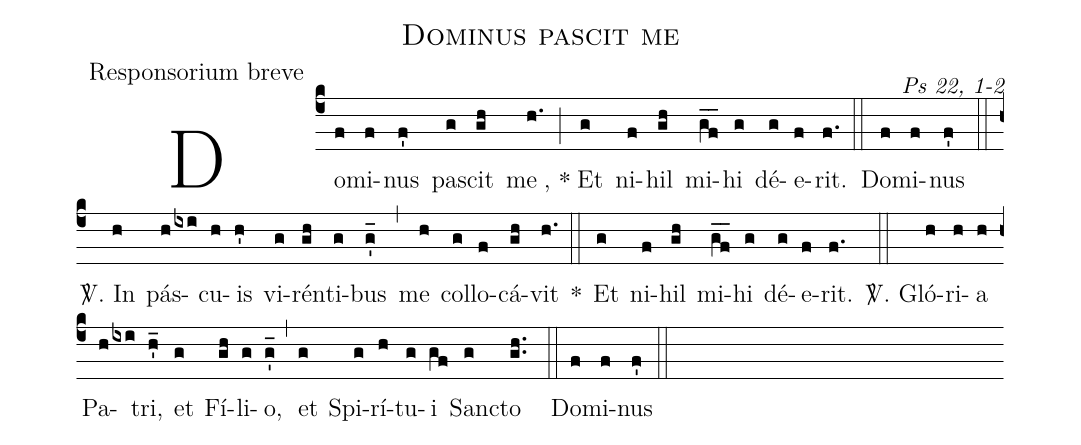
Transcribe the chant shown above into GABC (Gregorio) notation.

name:Dominus pascit me;
office-part:Responsorium breve;
commentary:Ps 22, 1-2;
%%
(c4) Do(f)mi-(f)nus(f') pas(g)cit(gh) me(h.), *(;) Et(g) ni-(f)hil(gh) mi-(g_f_)hi(g) dé-(g)e-(f)rit.(f.) (::) Do(f)mi-(f)nus(f') (::) <sp>V/</sp>.  In(h) pás(hixi)cu-(h)is(h') vi-(g)rén(gh)ti(g)-bus(g'_) (,) me(h) col(g)lo-(f)cá-(gh)vit(h.) *(::) Et(g) ni-(f)hil(gh) mi-(g_f_)hi(g) dé-(g)e-(f)rit.(f.) (::) <sp>V/</sp>. Gló-(h)ri-(h)a(h) Pa(hixi)tri,(h'_) et(g) Fí(gh)li(g)o,(g'_) (,) et(g) Spi-(g)rí-(h)tu-(g)i(gf) San(g)cto(g.h.) ()(::) Do(f)mi-(f)nus(f') (::)
